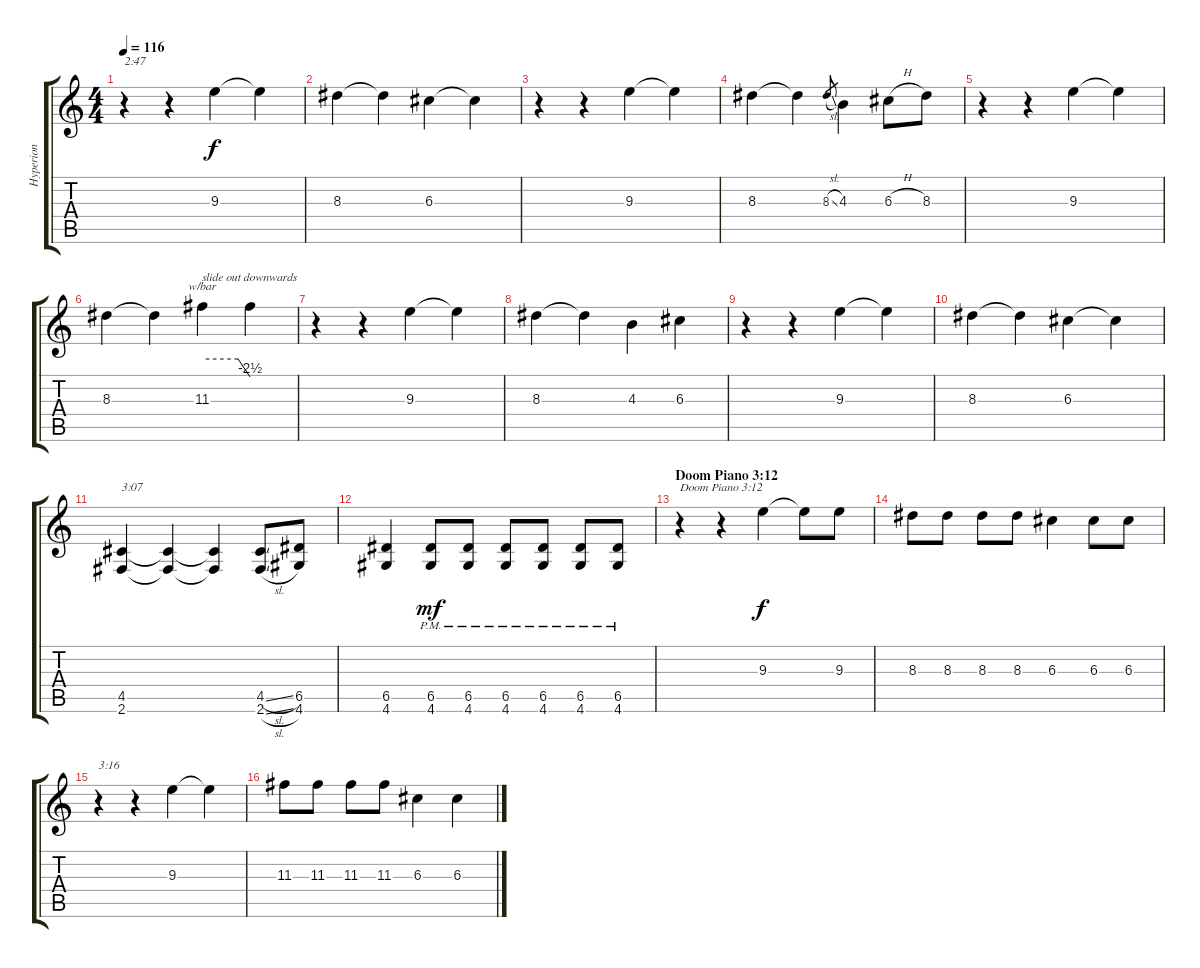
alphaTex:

\track ("Hyperion" "Hyperion") {instrument distortionguitar}
\staff {score tabs}
\tuning (E4 B3 G3 D3 A2 E2) {hide}
\ts (4 4)
\tempo 116
\clef g2
\ks c
r.4{txt "2:47" dy f} r.4 9.3.4 9.3{t}.4 |
8.3.4 8.3{t}.4 6.3.4 6.3{t}.4 |
r.4 r.4 9.3.4 9.3{t}.4 |
8.3.4 8.3{t}.4 8.3{sl}.8{gr} 4.3.4 6.3{h}.8 8.3.8 |
r.4 r.4 9.3.4 9.3{t}.4 |
8.3.4 8.3{t}.4 11.3.4{tbe (custom default 0 0 45 0 60 -10) txt "slide out downwards"} 11.3{t}.4 |
r.4 r.4 9.3.4 9.3{t}.4 |
8.3.4 8.3{t}.4 4.3.4 6.3.4 |
r.4 r.4 9.3.4 9.3{t}.4 |
8.3.4 8.3{t}.4 6.3.4 6.3{t}.4 |
(4.5 2.6).4{txt "3:07"} (4.5{t} 2.6{t}).4 (4.5{t} 2.6{t}).4 (4.5{sl} 2.6{sl}).8 (6.5 4.6).8 |
(6.5 4.6).4 (6.5{pm} 4.6{pm}).8{dy mf} (6.5{pm} 4.6{pm}).8 (6.5{pm} 4.6{pm}).8 (6.5{pm} 4.6{pm}).8 (6.5{pm} 4.6{pm}).8 (6.5{pm} 4.6{pm}).8 |
\section ("" "Doom Piano 3:12")
r.4{txt "Doom Piano 3:12"} r.4 9.3.4{dy f} 9.3{t}.8 9.3.8 |
8.3.8 8.3.8 8.3.8 8.3.8 6.3.4 6.3.8 6.3.8 |
r.4{txt "3:16"} r.4 9.3.4 9.3{t}.4 |
11.3.8 11.3.8 11.3.8 11.3.8 6.3.4 6.3.4
